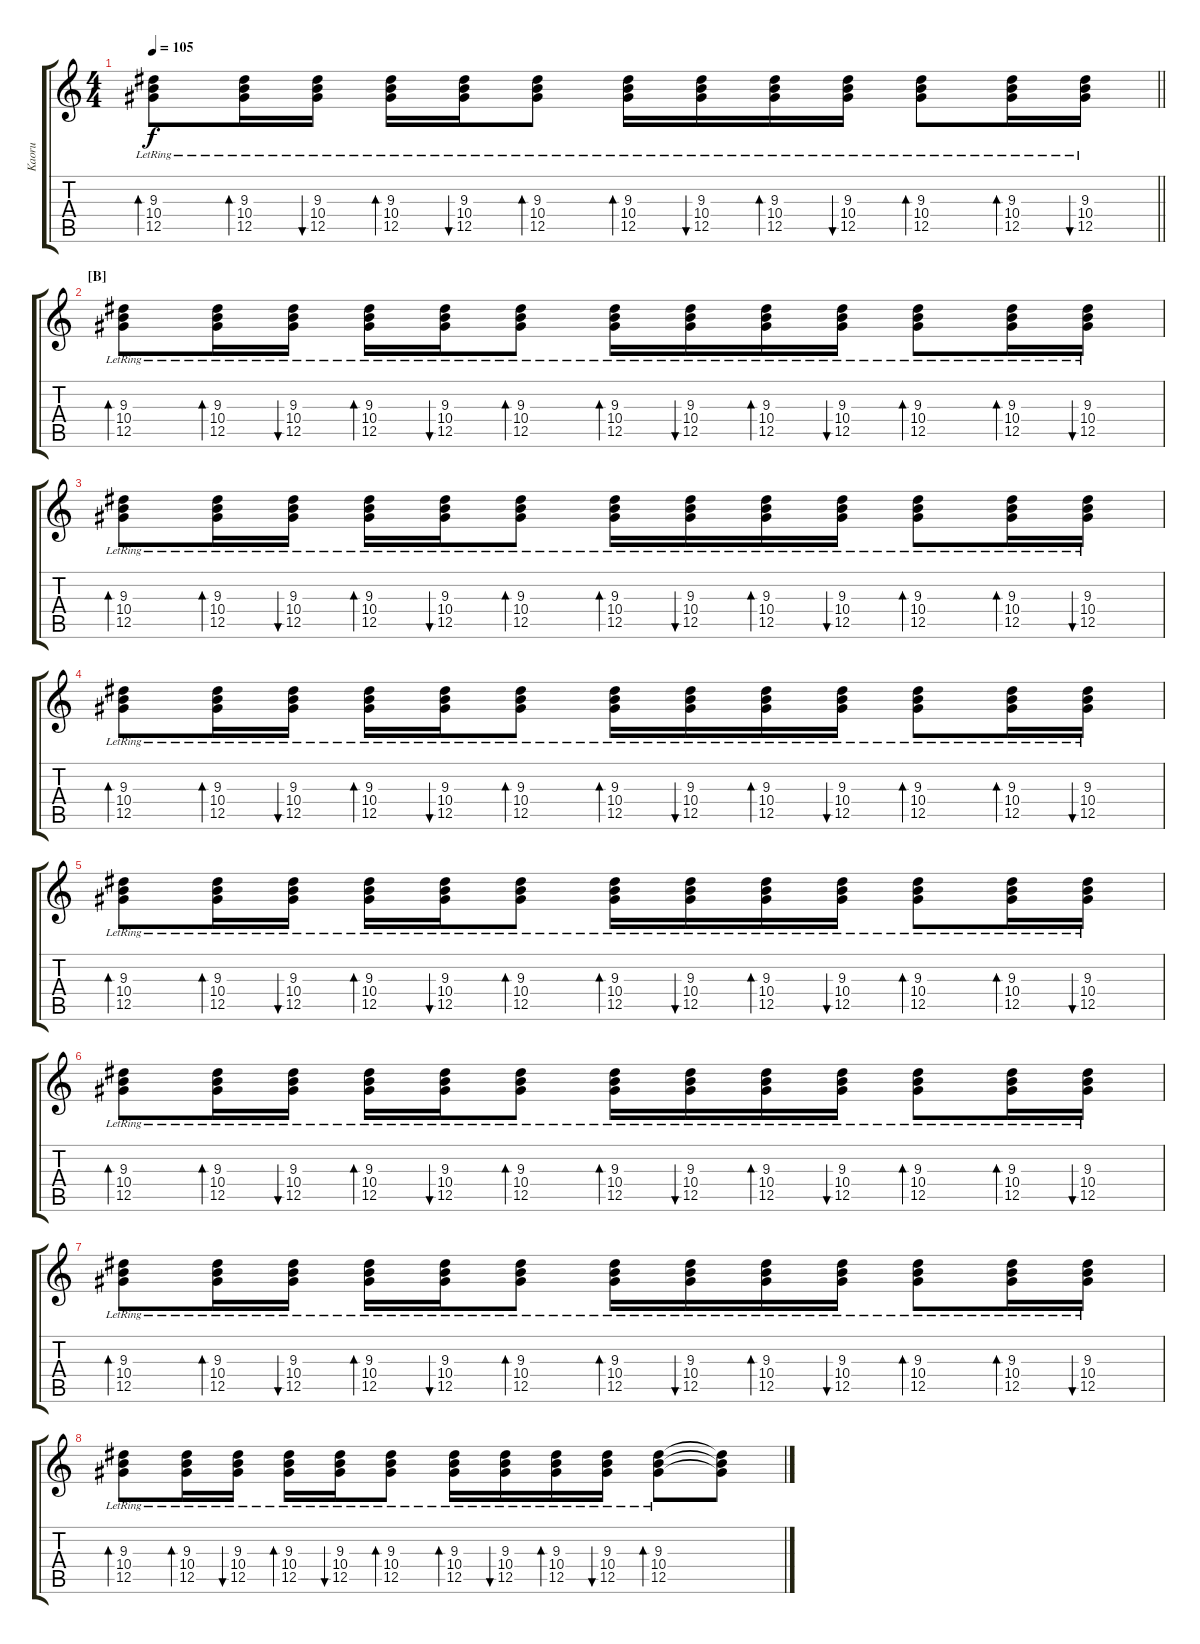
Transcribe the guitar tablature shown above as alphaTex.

\track ("Kaoru" "Kaoru") {instrument acousticguitarsteel}
\staff {score tabs}
\tuning (Eb4 Bb3 Gb3 Db3 Ab2 Db2) {hide}
\ts (4 4)
\tempo 105
\clef g2
\barLineRight lightlight
\ks c
(9.3{lr} 10.4{lr} 12.5).8{bd 120 dy f} (9.3{lr} 10.4{lr} 12.5).16{bd 60} (9.3{lr} 10.4{lr} 12.5).16{bu 60} (9.3{lr} 10.4{lr} 12.5).16{bd 60} (9.3{lr} 10.4{lr} 12.5).16{bu 60} (9.3{lr} 10.4{lr} 12.5).8{bd 60} (9.3{lr} 10.4{lr} 12.5).16{bd 60} (9.3{lr} 10.4{lr} 12.5).16{bu 60} (9.3{lr} 10.4{lr} 12.5).16{bd 60} (9.3{lr} 10.4{lr} 12.5).16{bu 60} (9.3{lr} 10.4{lr} 12.5).8{bd 60} (9.3{lr} 10.4{lr} 12.5).16{bd 60} (9.3{lr} 10.4{lr} 12.5).16{bu 60} |
\section ("" "[B]")
(9.3{lr} 10.4{lr} 12.5).8{bd 120} (9.3{lr} 10.4{lr} 12.5).16{bd 60} (9.3{lr} 10.4{lr} 12.5).16{bu 60} (9.3{lr} 10.4{lr} 12.5).16{bd 60} (9.3{lr} 10.4{lr} 12.5).16{bu 60} (9.3{lr} 10.4{lr} 12.5).8{bd 60} (9.3{lr} 10.4{lr} 12.5).16{bd 60} (9.3{lr} 10.4{lr} 12.5).16{bu 60} (9.3{lr} 10.4{lr} 12.5).16{bd 60} (9.3{lr} 10.4{lr} 12.5).16{bu 60} (9.3{lr} 10.4{lr} 12.5).8{bd 60} (9.3{lr} 10.4{lr} 12.5).16{bd 60} (9.3{lr} 10.4{lr} 12.5).16{bu 60} |
(9.3{lr} 10.4{lr} 12.5).8{bd 120} (9.3{lr} 10.4{lr} 12.5).16{bd 60} (9.3{lr} 10.4{lr} 12.5).16{bu 60} (9.3{lr} 10.4{lr} 12.5).16{bd 60} (9.3{lr} 10.4{lr} 12.5).16{bu 60} (9.3{lr} 10.4{lr} 12.5).8{bd 60} (9.3{lr} 10.4{lr} 12.5).16{bd 60} (9.3{lr} 10.4{lr} 12.5).16{bu 60} (9.3{lr} 10.4{lr} 12.5).16{bd 60} (9.3{lr} 10.4{lr} 12.5).16{bu 60} (9.3{lr} 10.4{lr} 12.5).8{bd 60} (9.3{lr} 10.4{lr} 12.5).16{bd 60} (9.3{lr} 10.4{lr} 12.5).16{bu 60} |
(9.3{lr} 10.4{lr} 12.5).8{bd 120} (9.3{lr} 10.4{lr} 12.5).16{bd 60} (9.3{lr} 10.4{lr} 12.5).16{bu 60} (9.3{lr} 10.4{lr} 12.5).16{bd 60} (9.3{lr} 10.4{lr} 12.5).16{bu 60} (9.3{lr} 10.4{lr} 12.5).8{bd 60} (9.3{lr} 10.4{lr} 12.5).16{bd 60} (9.3{lr} 10.4{lr} 12.5).16{bu 60} (9.3{lr} 10.4{lr} 12.5).16{bd 60} (9.3{lr} 10.4{lr} 12.5).16{bu 60} (9.3{lr} 10.4{lr} 12.5).8{bd 60} (9.3{lr} 10.4{lr} 12.5).16{bd 60} (9.3{lr} 10.4{lr} 12.5).16{bu 60} |
(9.3{lr} 10.4{lr} 12.5).8{bd 120} (9.3{lr} 10.4{lr} 12.5).16{bd 60} (9.3{lr} 10.4{lr} 12.5).16{bu 60} (9.3{lr} 10.4{lr} 12.5).16{bd 60} (9.3{lr} 10.4{lr} 12.5).16{bu 60} (9.3{lr} 10.4{lr} 12.5).8{bd 60} (9.3{lr} 10.4{lr} 12.5).16{bd 60} (9.3{lr} 10.4{lr} 12.5).16{bu 60} (9.3{lr} 10.4{lr} 12.5).16{bd 60} (9.3{lr} 10.4{lr} 12.5).16{bu 60} (9.3{lr} 10.4{lr} 12.5).8{bd 60} (9.3{lr} 10.4{lr} 12.5).16{bd 60} (9.3{lr} 10.4{lr} 12.5).16{bu 60} |
(9.3{lr} 10.4{lr} 12.5).8{bd 120} (9.3{lr} 10.4{lr} 12.5).16{bd 60} (9.3{lr} 10.4{lr} 12.5).16{bu 60} (9.3{lr} 10.4{lr} 12.5).16{bd 60} (9.3{lr} 10.4{lr} 12.5).16{bu 60} (9.3{lr} 10.4{lr} 12.5).8{bd 60} (9.3{lr} 10.4{lr} 12.5).16{bd 60} (9.3{lr} 10.4{lr} 12.5).16{bu 60} (9.3{lr} 10.4{lr} 12.5).16{bd 60} (9.3{lr} 10.4{lr} 12.5).16{bu 60} (9.3{lr} 10.4{lr} 12.5).8{bd 60} (9.3{lr} 10.4{lr} 12.5).16{bd 60} (9.3{lr} 10.4{lr} 12.5).16{bu 60} |
(9.3{lr} 10.4{lr} 12.5).8{bd 120} (9.3{lr} 10.4{lr} 12.5).16{bd 60} (9.3{lr} 10.4{lr} 12.5).16{bu 60} (9.3{lr} 10.4{lr} 12.5).16{bd 60} (9.3{lr} 10.4{lr} 12.5).16{bu 60} (9.3{lr} 10.4{lr} 12.5).8{bd 60} (9.3{lr} 10.4{lr} 12.5).16{bd 60} (9.3{lr} 10.4{lr} 12.5).16{bu 60} (9.3{lr} 10.4{lr} 12.5).16{bd 60} (9.3{lr} 10.4{lr} 12.5).16{bu 60} (9.3{lr} 10.4{lr} 12.5).8{bd 60} (9.3{lr} 10.4{lr} 12.5).16{bd 60} (9.3{lr} 10.4{lr} 12.5).16{bu 60} |
(9.3{lr} 10.4{lr} 12.5).8{bd 120} (9.3{lr} 10.4{lr} 12.5).16{bd 60} (9.3{lr} 10.4{lr} 12.5).16{bu 60} (9.3{lr} 10.4{lr} 12.5).16{bd 60} (9.3{lr} 10.4{lr} 12.5).16{bu 60} (9.3{lr} 10.4{lr} 12.5).8{bd 60} (9.3{lr} 10.4{lr} 12.5).16{bd 60} (9.3{lr} 10.4{lr} 12.5).16{bu 60} (9.3{lr} 10.4{lr} 12.5).16{bd 60} (9.3{lr} 10.4{lr} 12.5).16{bu 60} (9.3{lr} 10.4{lr} 12.5).8{bd 60} (9.3{t} 10.4{t} 12.5{t}).8
